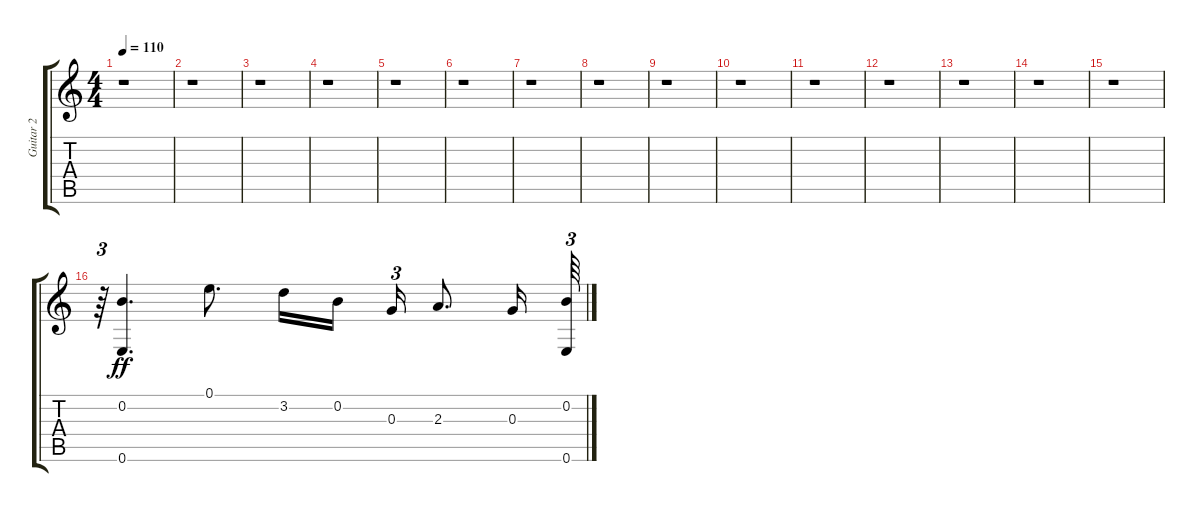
\track ("Guitar 2" "Guitar 2") {instrument electricguitarjazz}
\staff {score tabs}
\tuning (E4 B3 G3 D3 A2 E2) {hide}
\ts (4 4)
\tempo 110
\clef g2
\ks c
r.1{dy f} |
r.1 |
r.1 |
r.1 |
r.1 |
r.1 |
r.1 |
r.1 |
r.1 |
r.1 |
r.1 |
r.1 |
r.1 |
r.1 |
r.1 |
r.64{tu (3 2)} (0.2 0.6).4{d dy ff} 0.1.8{d} 3.2.16 0.2.16{beam splitsecondary} 0.3.16{tu (3 2)} 2.3.8{d} 0.3.16 (0.2 0.6).64{tu (3 2)}
